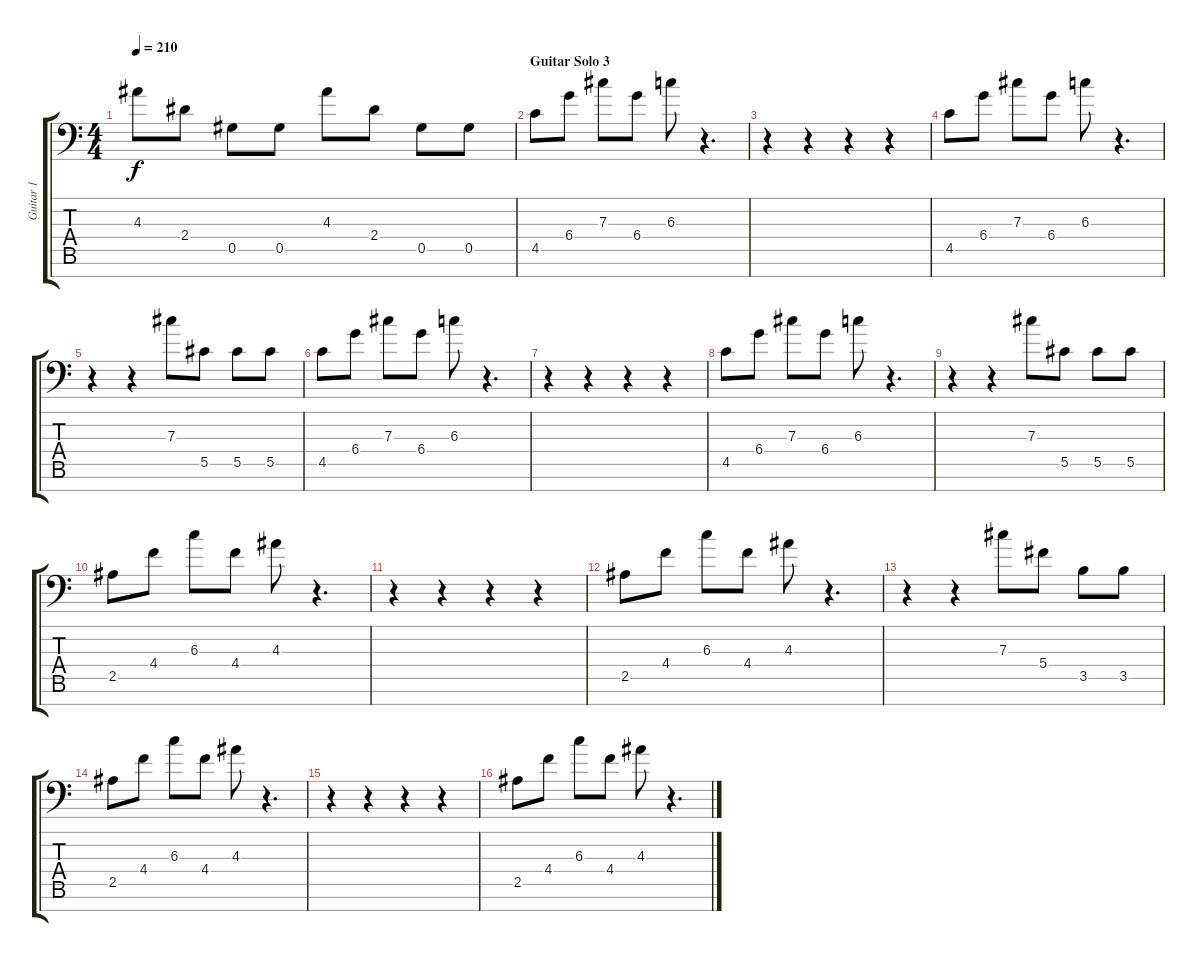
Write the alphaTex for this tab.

\track ("Guitar 1" "Guitar 1") {instrument acousticguitarsteel}
\staff {score tabs}
\tuning (Eb4 Bb3 Gb3 Db3 Ab2 Eb2 Bb1) {hide}
\ts (4 4)
\tempo 210
\clef f4
\ks c
4.3.8{dy f} 2.4.8 0.5.8 0.5.8 4.3.8 2.4.8 0.5.8 0.5.8 |
\section ("" "Guitar Solo 3")
4.5.8 6.4.8 7.3.8 6.4.8 6.3.8 r.4{d} |
r.4 r.4 r.4 r.4 |
4.5.8 6.4.8 7.3.8 6.4.8 6.3.8 r.4{d} |
r.4 r.4 7.3.8 5.5.8 5.5.8 5.5.8 |
4.5.8 6.4.8 7.3.8 6.4.8 6.3.8 r.4{d} |
r.4 r.4 r.4 r.4 |
4.5.8 6.4.8 7.3.8 6.4.8 6.3.8 r.4{d} |
r.4 r.4 7.3.8 5.5.8 5.5.8 5.5.8 |
2.5.8 4.4.8 6.3.8 4.4.8 4.3.8 r.4{d} |
r.4 r.4 r.4 r.4 |
2.5.8 4.4.8 6.3.8 4.4.8 4.3.8 r.4{d} |
r.4 r.4 7.3.8 5.4.8 3.5.8 3.5.8 |
2.5.8 4.4.8 6.3.8 4.4.8 4.3.8 r.4{d} |
r.4 r.4 r.4 r.4 |
2.5.8 4.4.8 6.3.8 4.4.8 4.3.8 r.4{d}
